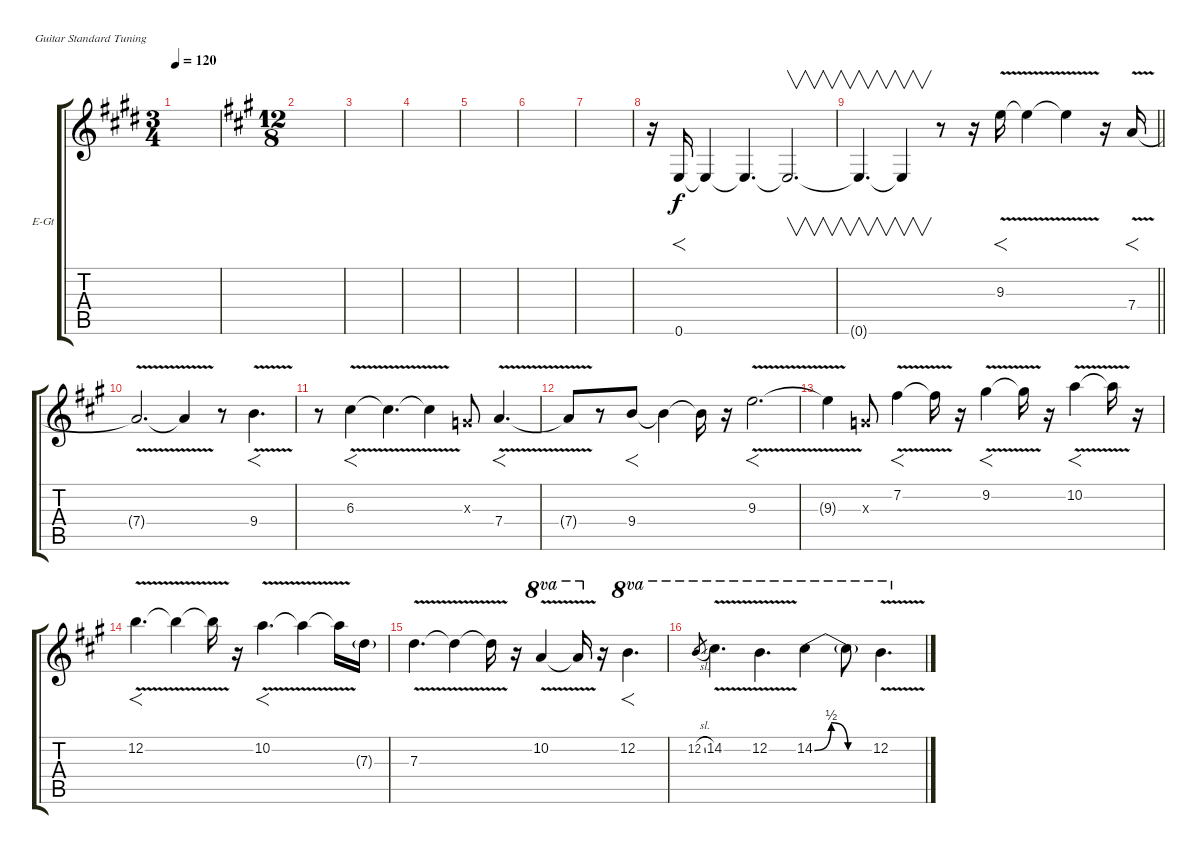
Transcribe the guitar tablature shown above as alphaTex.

\defaultSystemsLayout 4
\bracketExtendMode groupsimilarinstruments
\firstSystemTrackNameOrientation horizontal
\otherSystemsTrackNameOrientation horizontal
\track ("Lead Guitar" "E-Gt") {instrument distortionguitar}
\staff {score tabs}
\tuning (E4 B3 G3 D3 A2 E2)
\ts (3 4)
\tempo 120
\clef g2
\scale
0.22963
\ks e
|
\ts (12 8)
\scale
0.540741
\ks f#minor
|
\scale
0.333333 |
\scale
0.333333 |
\scale
0.333333 |
\scale
0.333333 |
\scale
0.333333 |
\scale
0.333333 r.16 0.6.16{f} 0.6{t}.4 0.6{t}.4{d} 0.6{t}.2{v d} |
\scale
0.333333
\barLineRight lightlight
0.6{t}.4{v d} 0.6{t}.4{v} r.8 r.16 9.3{v}.16{f dy f} 9.3{v t}.4 9.3{v t}.4 r.16 7.4{v}.16{f} |
\scale
0.333333 7.4{v t}.2{d} 7.4{v t}.4 r.8 9.4{v}.4{f d} |
\scale
0.333333 r.8 6.3{v}.4{f} 6.3{v t}.4{d} 6.3{v t}.4 0.3{x}.8 7.4{v}.4{f d} |
\scale
0.333333 7.4{v t}.8 r.8 9.4.8{f} 9.4{t}.4 9.4{t}.16 r.16 9.3{v}.2{f d} |
\scale
0.333333 9.3{v t}.4 0.3{x}.8 7.2{v}.4{f} 7.2{v t}.16 r.16 9.2{v}.4{f} 9.2{v t}.16 r.16 10.2{v}.4{f} 10.2{t}.16 r.16 |
\scale
0.333333 12.2{v}.4{f d} 12.2{v t}.4 12.2{v t}.16 r.16 10.2{v}.4{f d} 10.2{v t}.4 10.2{v t}.16 7.3{g}.16 |
\scale
0.233083 7.3{v}.4{d} 7.3{v t}.4 7.3{v t}.16 r.16 10.2{v}.4{ot 8va} 10.2{v t}.16{ot 8va} r.16 12.2.4{f d ot 8va} |
\scale
0.233083 12.2{sl}.8{ot 8va gr} 14.2{v}.4{d ot 8va} 12.2{v}.4{d ot 8va} 14.2{be (bendrelease 0 0 10.799999999999999 2 29.4 2 59.4 0)}.4{ot 8va} 14.2{be (hold 0 0 60 0) t}.8{ot 8va} 12.2{v}.4{d ot 8va}
